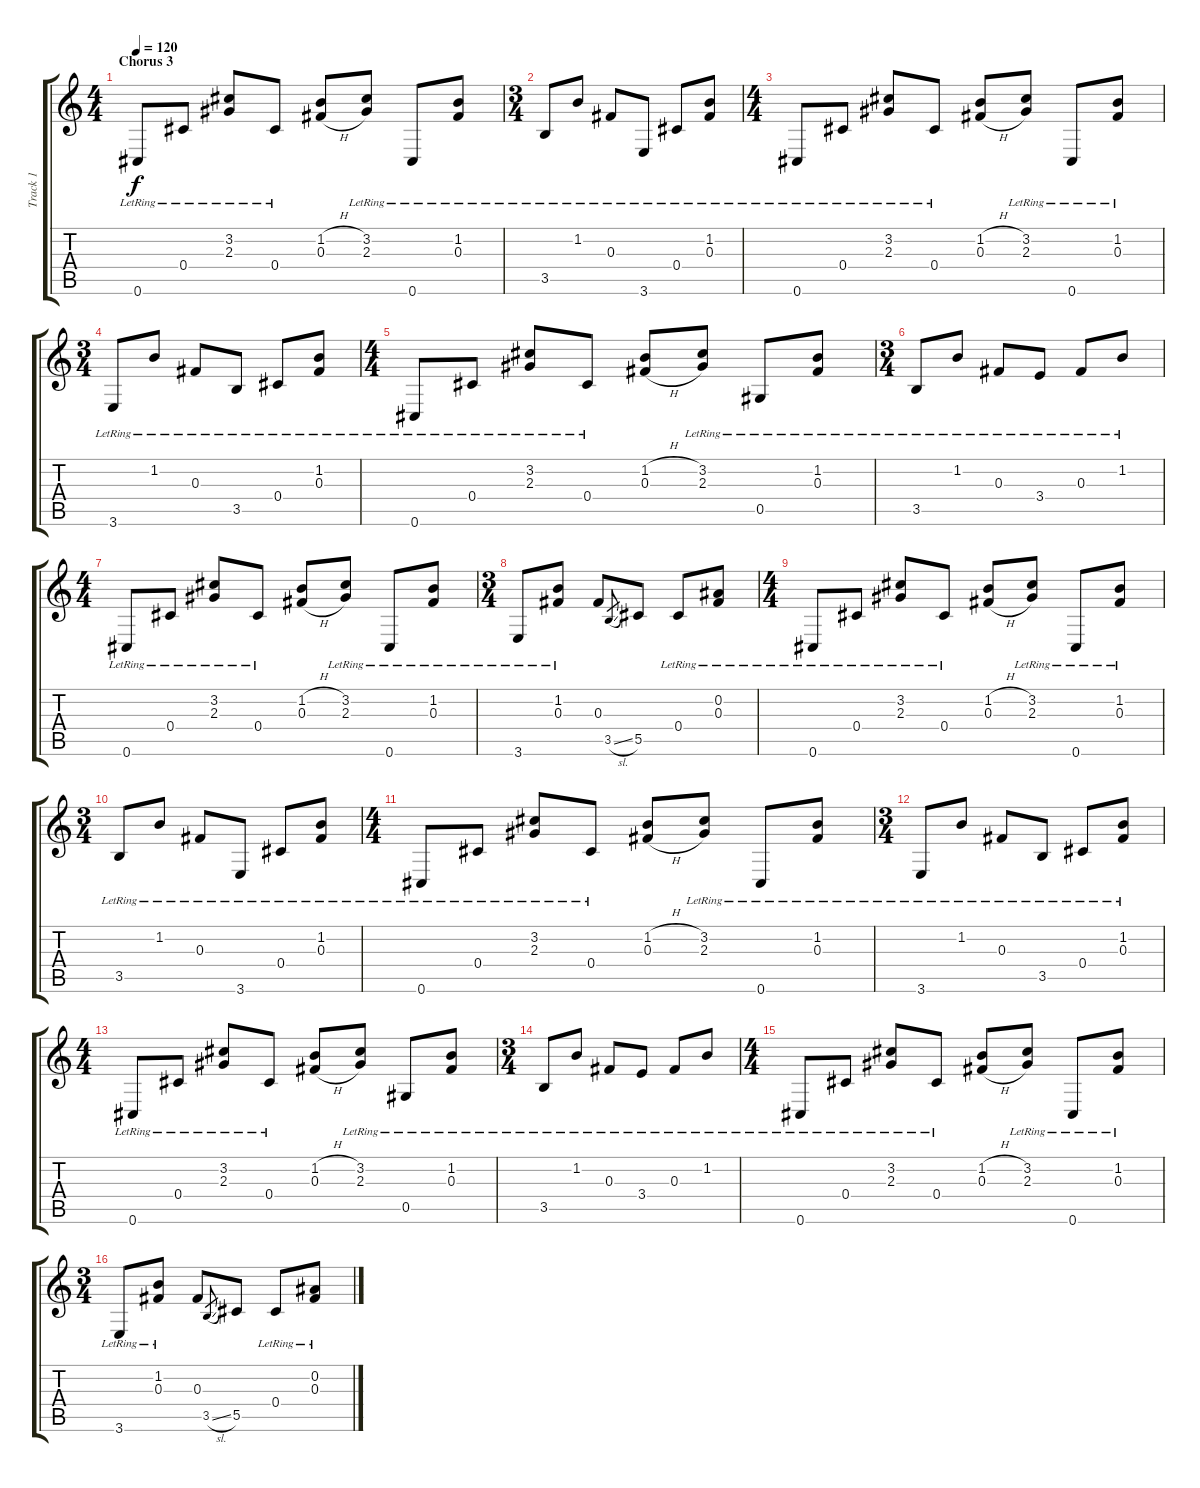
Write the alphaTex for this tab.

\track ("Track 1" "Track 1") {instrument acousticguitarsteel}
\staff {score tabs}
\tuning (Eb4 Bb3 Gb3 Db3 Ab2 Db2) {hide}
\ts (4 4)
\section ("" "Chorus 3")
\tempo 120
\clef g2
\ks c
0.6{lr}.8{dy f} 0.4{lr}.8 (3.2{lr} 2.3{lr}).8 0.4{lr}.8 (1.2{h} 0.3{h}).8 (3.2{lr} 2.3{lr}).8 0.6{lr}.8 (1.2{lr} 0.3{lr}).8 |
\ts (3 4)
3.5{lr}.8 1.2{lr}.8 0.3{lr}.8 3.6{lr}.8 0.4{lr}.8 (1.2{lr} 0.3{lr}).8 |
\ts (4 4)
0.6{lr}.8 0.4{lr}.8 (3.2{lr} 2.3{lr}).8 0.4{lr}.8 (1.2{h} 0.3{h}).8 (3.2{lr} 2.3{lr}).8 0.6{lr}.8 (1.2{lr} 0.3{lr}).8 |
\ts (3 4)
3.6{lr}.8 1.2{lr}.8 0.3{lr}.8 3.5{lr}.8 0.4{lr}.8 (1.2{lr} 0.3{lr}).8 |
\ts (4 4)
0.6{lr}.8 0.4{lr}.8 (3.2{lr} 2.3{lr}).8 0.4{lr}.8 (1.2{h} 0.3{h}).8 (3.2{lr} 2.3{lr}).8 0.5{lr}.8 (1.2{lr} 0.3{lr}).8 |
\ts (3 4)
3.5{lr}.8 1.2{lr}.8 0.3{lr}.8 3.4{lr}.8 0.3{lr}.8 1.2{lr}.8 |
\ts (4 4)
0.6{lr}.8 0.4{lr}.8 (3.2{lr} 2.3{lr}).8 0.4{lr}.8 (1.2{h} 0.3{h}).8 (3.2{lr} 2.3{lr}).8 0.6{lr}.8 (1.2{lr} 0.3{lr}).8 |
\ts (3 4)
3.6{lr}.8 (1.2{lr} 0.3{lr}).8 0.3.8 3.5{sl}.8{gr} 5.5.8 0.4{lr}.8 (0.2{lr} 0.3{lr}).8 |
\ts (4 4)
0.6{lr}.8 0.4{lr}.8 (3.2{lr} 2.3{lr}).8 0.4{lr}.8 (1.2{h} 0.3{h}).8 (3.2{lr} 2.3{lr}).8 0.6{lr}.8 (1.2{lr} 0.3{lr}).8 |
\ts (3 4)
3.5{lr}.8 1.2{lr}.8 0.3{lr}.8 3.6{lr}.8 0.4{lr}.8 (1.2{lr} 0.3{lr}).8 |
\ts (4 4)
0.6{lr}.8 0.4{lr}.8 (3.2{lr} 2.3{lr}).8 0.4{lr}.8 (1.2{h} 0.3{h}).8 (3.2{lr} 2.3{lr}).8 0.6{lr}.8 (1.2{lr} 0.3{lr}).8 |
\ts (3 4)
3.6{lr}.8 1.2{lr}.8 0.3{lr}.8 3.5{lr}.8 0.4{lr}.8 (1.2{lr} 0.3{lr}).8 |
\ts (4 4)
0.6{lr}.8 0.4{lr}.8 (3.2{lr} 2.3{lr}).8 0.4{lr}.8 (1.2{h} 0.3{h}).8 (3.2{lr} 2.3{lr}).8 0.5{lr}.8 (1.2{lr} 0.3{lr}).8 |
\ts (3 4)
3.5{lr}.8 1.2{lr}.8 0.3{lr}.8 3.4{lr}.8 0.3{lr}.8 1.2{lr}.8 |
\ts (4 4)
0.6{lr}.8 0.4{lr}.8 (3.2{lr} 2.3{lr}).8 0.4{lr}.8 (1.2{h} 0.3{h}).8 (3.2{lr} 2.3{lr}).8 0.6{lr}.8 (1.2{lr} 0.3{lr}).8 |
\ts (3 4)
3.6{lr}.8 (1.2{lr} 0.3{lr}).8 0.3.8 3.5{sl}.8{gr} 5.5.8 0.4{lr}.8 (0.2{lr} 0.3{lr}).8
